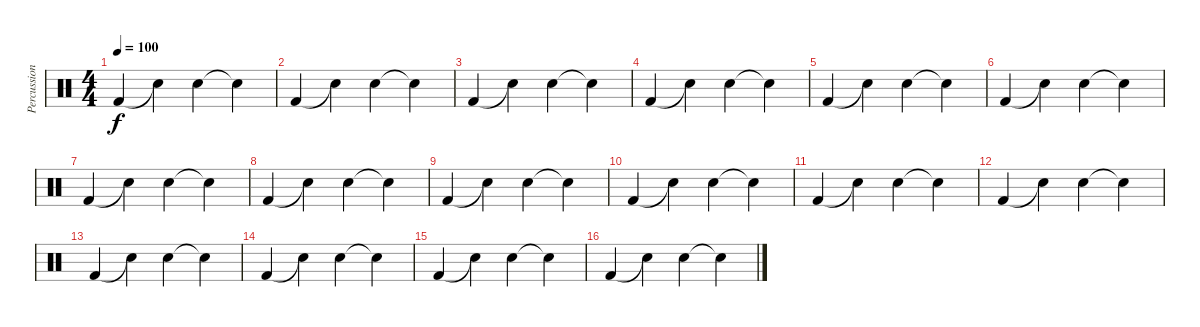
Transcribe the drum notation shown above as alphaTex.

\track ("Percussioni" "Percussion") {instrument percussion}
\staff {score}
\articulation defaults
\ts (4 4)
\tempo 100
\clef neutral
\ks c "Kick (hit) 2".4{dy f} "Snare (hit)"{t}.4 "Snare (hit) 2".4 "Snare (hit)"{t}.4
|
"Kick (hit) 2".4 "Snare (hit)"{t}.4 "Snare (hit) 2".4 "Snare (hit)"{t}.4 |
"Kick (hit) 2".4 "Snare (hit)"{t}.4 "Snare (hit) 2".4 "Snare (hit)"{t}.4 |
"Kick (hit) 2".4 "Snare (hit)"{t}.4 "Snare (hit) 2".4 "Snare (hit)"{t}.4 |
"Kick (hit) 2".4 "Snare (hit)"{t}.4 "Snare (hit) 2".4 "Snare (hit)"{t}.4 |
"Kick (hit) 2".4 "Snare (hit)"{t}.4 "Snare (hit) 2".4 "Snare (hit)"{t}.4 |
"Kick (hit) 2".4 "Snare (hit)"{t}.4 "Snare (hit) 2".4 "Snare (hit)"{t}.4 |
"Kick (hit) 2".4 "Snare (hit)"{t}.4 "Snare (hit) 2".4 "Snare (hit)"{t}.4 |
"Kick (hit) 2".4 "Snare (hit)"{t}.4 "Snare (hit) 2".4 "Snare (hit)"{t}.4 |
"Kick (hit) 2".4 "Snare (hit)"{t}.4 "Snare (hit) 2".4 "Snare (hit)"{t}.4 |
"Kick (hit) 2".4 "Snare (hit)"{t}.4 "Snare (hit) 2".4 "Snare (hit)"{t}.4 |
"Kick (hit) 2".4 "Snare (hit)"{t}.4 "Snare (hit) 2".4 "Snare (hit)"{t}.4 |
"Kick (hit) 2".4 "Snare (hit)"{t}.4 "Snare (hit) 2".4 "Snare (hit)"{t}.4 |
"Kick (hit) 2".4 "Snare (hit)"{t}.4 "Snare (hit) 2".4 "Snare (hit)"{t}.4 |
"Kick (hit) 2".4 "Snare (hit)"{t}.4 "Snare (hit) 2".4 "Snare (hit)"{t}.4 |
"Kick (hit) 2".4 "Snare (hit)"{t}.4 "Snare (hit) 2".4 "Snare (hit)"{t}.4
